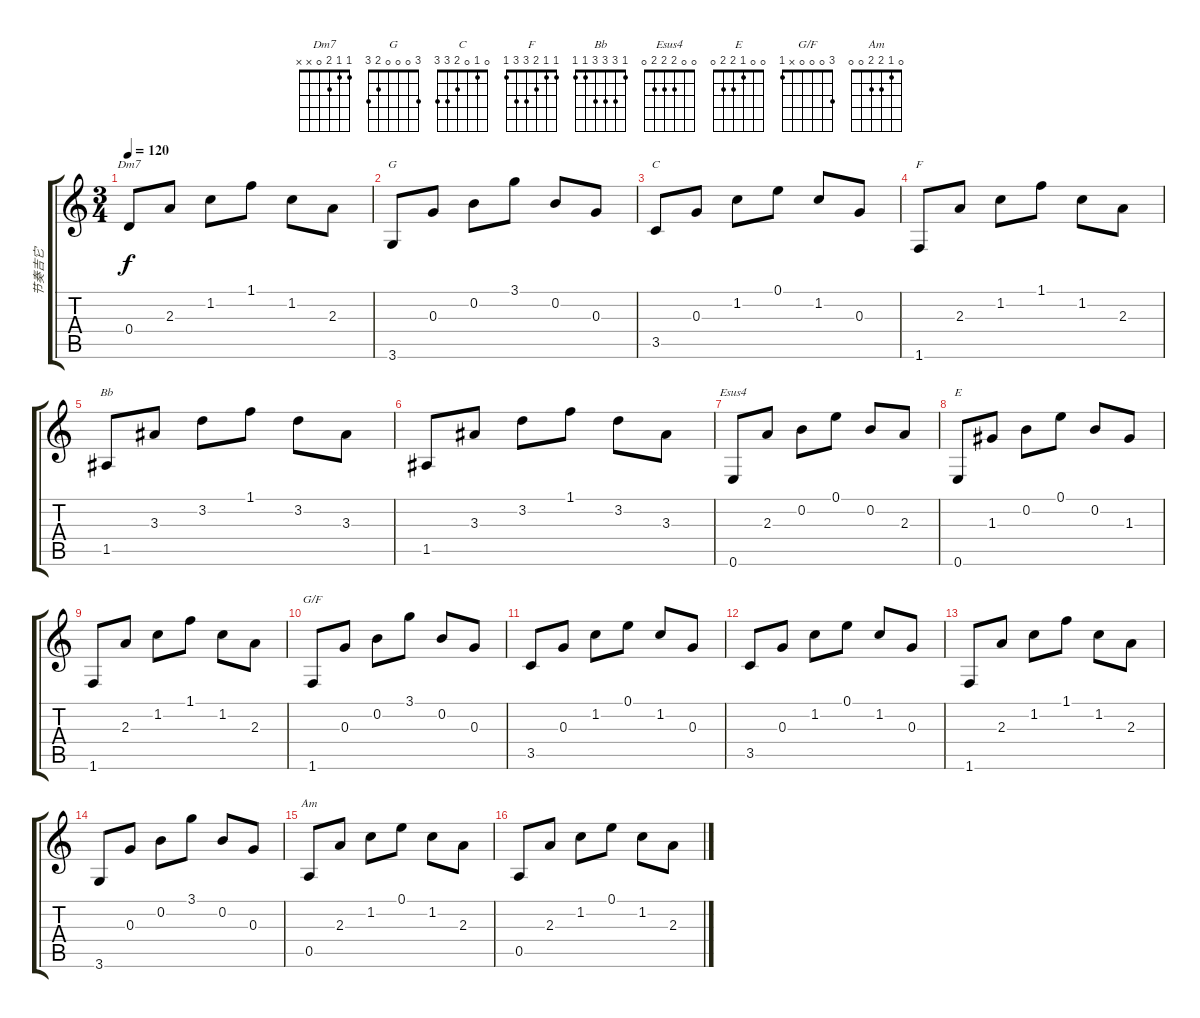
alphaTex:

\track ("节奏吉它" "节奏吉它") {instrument acousticguitarnylon}
\staff {score tabs}
\tuning (E4 B3 G3 D3 A2 E2) {hide}
\chord ("Dm7" 1 1 2 0 x x)
\chord ("G" 3 0 0 0 2 3)
\chord ("C" 0 1 0 2 3 3)
\chord ("F" 1 1 2 3 3 1)
\chord ("Bb" 1 3 3 3 1 1)
\chord ("Esus4" 0 0 2 2 2 0)
\chord ("E" 0 0 1 2 2 0)
\chord ("G/F" 3 0 0 0 x 1)
\chord ("Am" 0 1 2 2 0 0)
\ts (3 4)
\tempo 120
\clef g2
\ks c
0.4.8{ch "Dm7" dy f} 2.3.8 1.2.8 1.1.8 1.2.8 2.3.8 |
3.6.8{ch "G"} 0.3.8 0.2.8 3.1.8 0.2.8 0.3.8 |
3.5.8{ch "C"} 0.3.8 1.2.8 0.1.8 1.2.8 0.3.8 |
1.6.8{ch "F"} 2.3.8 1.2.8 1.1.8 1.2.8 2.3.8 |
1.5.8{ch "Bb"} 3.3.8 3.2.8 1.1.8 3.2.8 3.3.8 |
1.5.8 3.3.8 3.2.8 1.1.8 3.2.8 3.3.8 |
0.6.8{ch "Esus4"} 2.3.8 0.2.8 0.1.8 0.2.8 2.3.8 |
0.6.8{ch "E"} 1.3.8 0.2.8 0.1.8 0.2.8 1.3.8 |
1.6.8 2.3.8 1.2.8 1.1.8 1.2.8 2.3.8 |
1.6.8{ch "G/F"} 0.3.8 0.2.8 3.1.8 0.2.8 0.3.8 |
3.5.8 0.3.8 1.2.8 0.1.8 1.2.8 0.3.8 |
3.5.8 0.3.8 1.2.8 0.1.8 1.2.8 0.3.8 |
1.6.8 2.3.8 1.2.8 1.1.8 1.2.8 2.3.8 |
3.6.8 0.3.8 0.2.8 3.1.8 0.2.8 0.3.8 |
0.5.8{ch "Am"} 2.3.8 1.2.8 0.1.8 1.2.8 2.3.8 |
0.5.8 2.3.8 1.2.8 0.1.8 1.2.8 2.3.8
